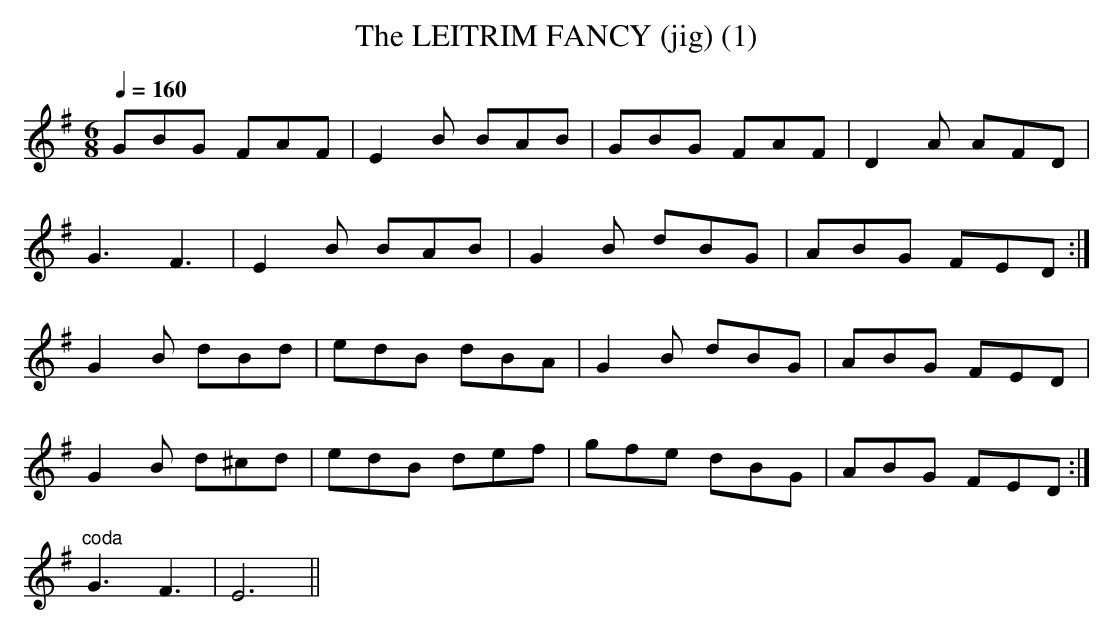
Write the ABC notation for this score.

X:1
T:LEITRIM FANCY (jig) (1), The
M:6/8
L:1/8
Q:1/4=160
K:Em
GBG FAF|E2B BAB|GBG FAF|D2A AFD|
G3 F3|E2B BAB|G2B dBG|ABG FED:|
G2B dBd|edB dBA|G2B dBG|ABG FED|
G2B d^cd|edB def|gfe dBG|ABG FED:|
"^coda" G3 F3|E6||
